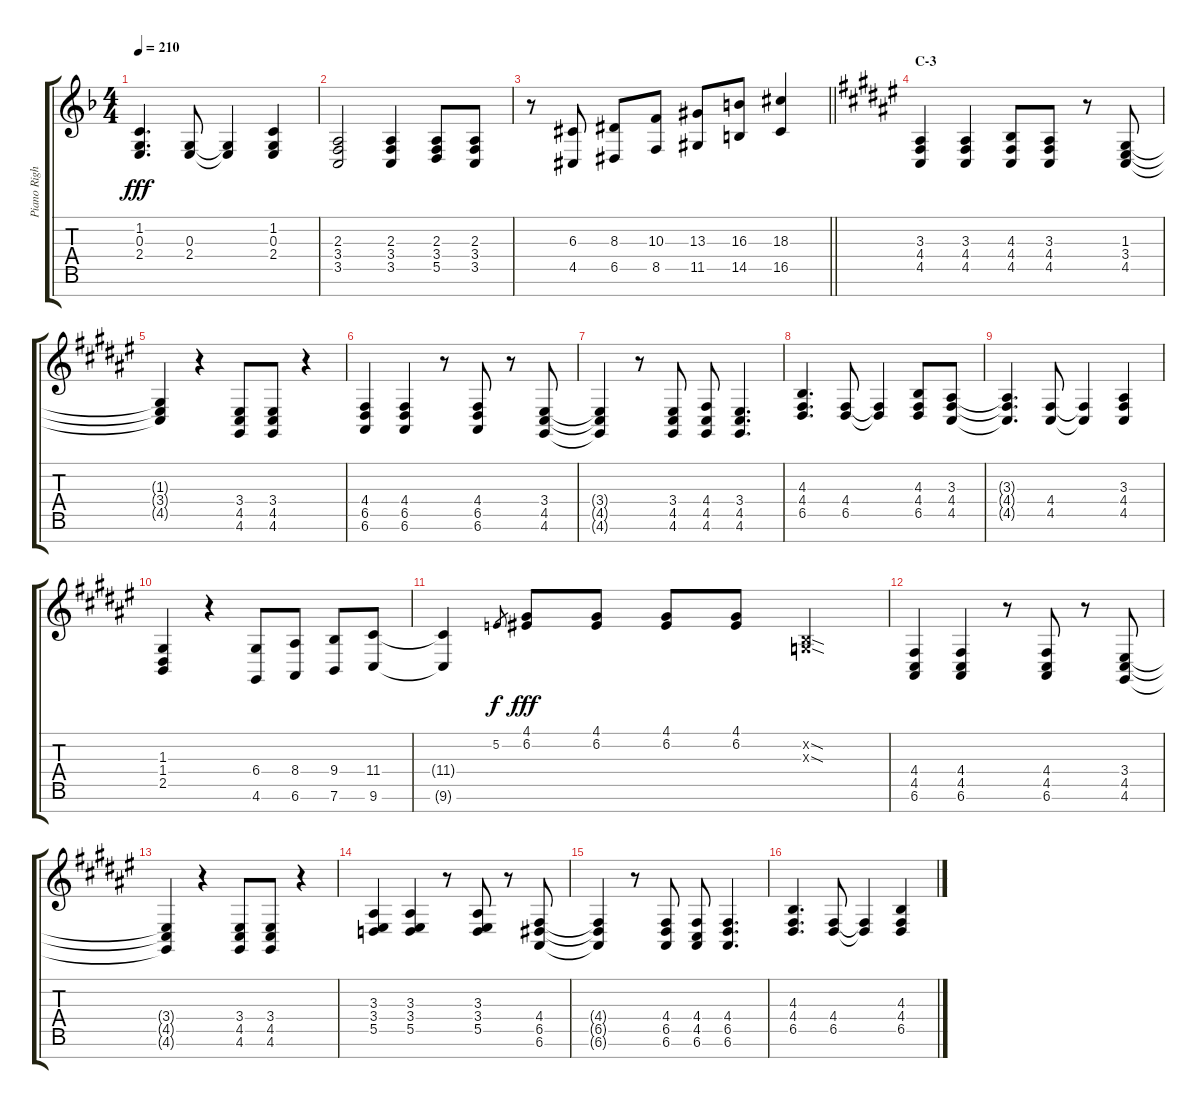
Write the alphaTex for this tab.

\track ("Piano Right (Kotobuki Tsumugi)" "Piano Righ") {instrument acousticgrandpiano}
\staff {score tabs}
\tuning (E4 B3 G3 D3 A2 E2 B1) {hide}
\ts (4 4)
\tempo 210
\clef g2
\ks f
(1.2 0.3 2.4).4{d dy fff} (0.3 2.4).8 (0.3{t} 2.4{t}).4 (1.2 0.3 2.4).4 |
(2.3 3.4 3.5).2 (2.3 3.4 3.5).4 (2.3 3.4 5.5).8 (2.3 3.4 3.5).8 |
\barLineRight lightlight
r.8 (6.3{acc #} 4.5{acc #}).8 (8.3{acc #} 6.5{acc #}).8 (10.3 8.5).8 (13.3{acc #} 11.5{acc #}).8 (16.3 14.5).8 (18.3{acc #} 16.5{acc #}).4 |
\section ("" "C-3")
\ks f#
(3.3 4.4 4.5).4 (3.3 4.4 4.5).4 (4.3 4.4 4.5).8 (3.3 4.4 4.5).8 r.8 (1.3 3.4 4.5).8 |
(1.3{t} 3.4{t} 4.5{t}).4 r.4 (3.4 4.5 4.6).8 (3.4 4.5 4.6).8 r.4 |
(4.4 6.5 6.6).4 (4.4 6.5 6.6).4 r.8 (4.4 6.5 6.6).8 r.8 (3.4 4.5 4.6).8 |
(3.4{t} 4.5{t} 4.6{t}).4 r.8 (3.4 4.5 4.6).8 (4.4 4.5 4.6).8 (3.4 4.5 4.6).4{d} |
(4.3 4.4 6.5).4{d} (4.4 6.5).8 (4.4{t} 6.5{t}).4 (4.3 4.4 6.5).8 (3.3 4.4 4.5).8 |
(3.3{t} 4.4{t} 4.5{t}).4{d} (4.4 4.5).8 (4.4{t} 4.5{t}).4 (3.3 4.4 4.5).4 |
(1.3 1.4 2.5).4 r.4 (6.4 4.6).8 (8.4 6.6).8 (9.4 7.6).8 (11.4 9.6).8 |
(11.4{t} 9.6{t}).4 5.2.8{gr dy f} (4.1 6.2).8{dy fff} (4.1 6.2).8 (4.1 6.2).8 (4.1 6.2).8 (0.2{sod x} 0.3{sod x}).4 |
(4.4 4.5 6.6).4 (4.4 4.5 6.6).4 r.8 (4.4 4.5 6.6).8 r.8 (3.4 4.5 4.6).8 |
(3.4{t} 4.5{t} 4.6{t}).4 r.4 (3.4 4.5 4.6).8 (3.4 4.5 4.6).8 r.4 |
(3.3 3.4 5.5).4 (3.3 3.4 5.5).4 r.8 (3.3 3.4 5.5).8 r.8 (4.4 6.5 6.6).8 |
(4.4{t} 6.5{t} 6.6{t}).4 r.8 (4.4 6.5 6.6).8 (4.4 4.5 6.6).8 (4.4 6.5 6.6).4{d} |
(4.3 4.4 6.5).4{d} (4.4 6.5).8 (4.4{t} 6.5{t}).4 (4.3 4.4 6.5).4
